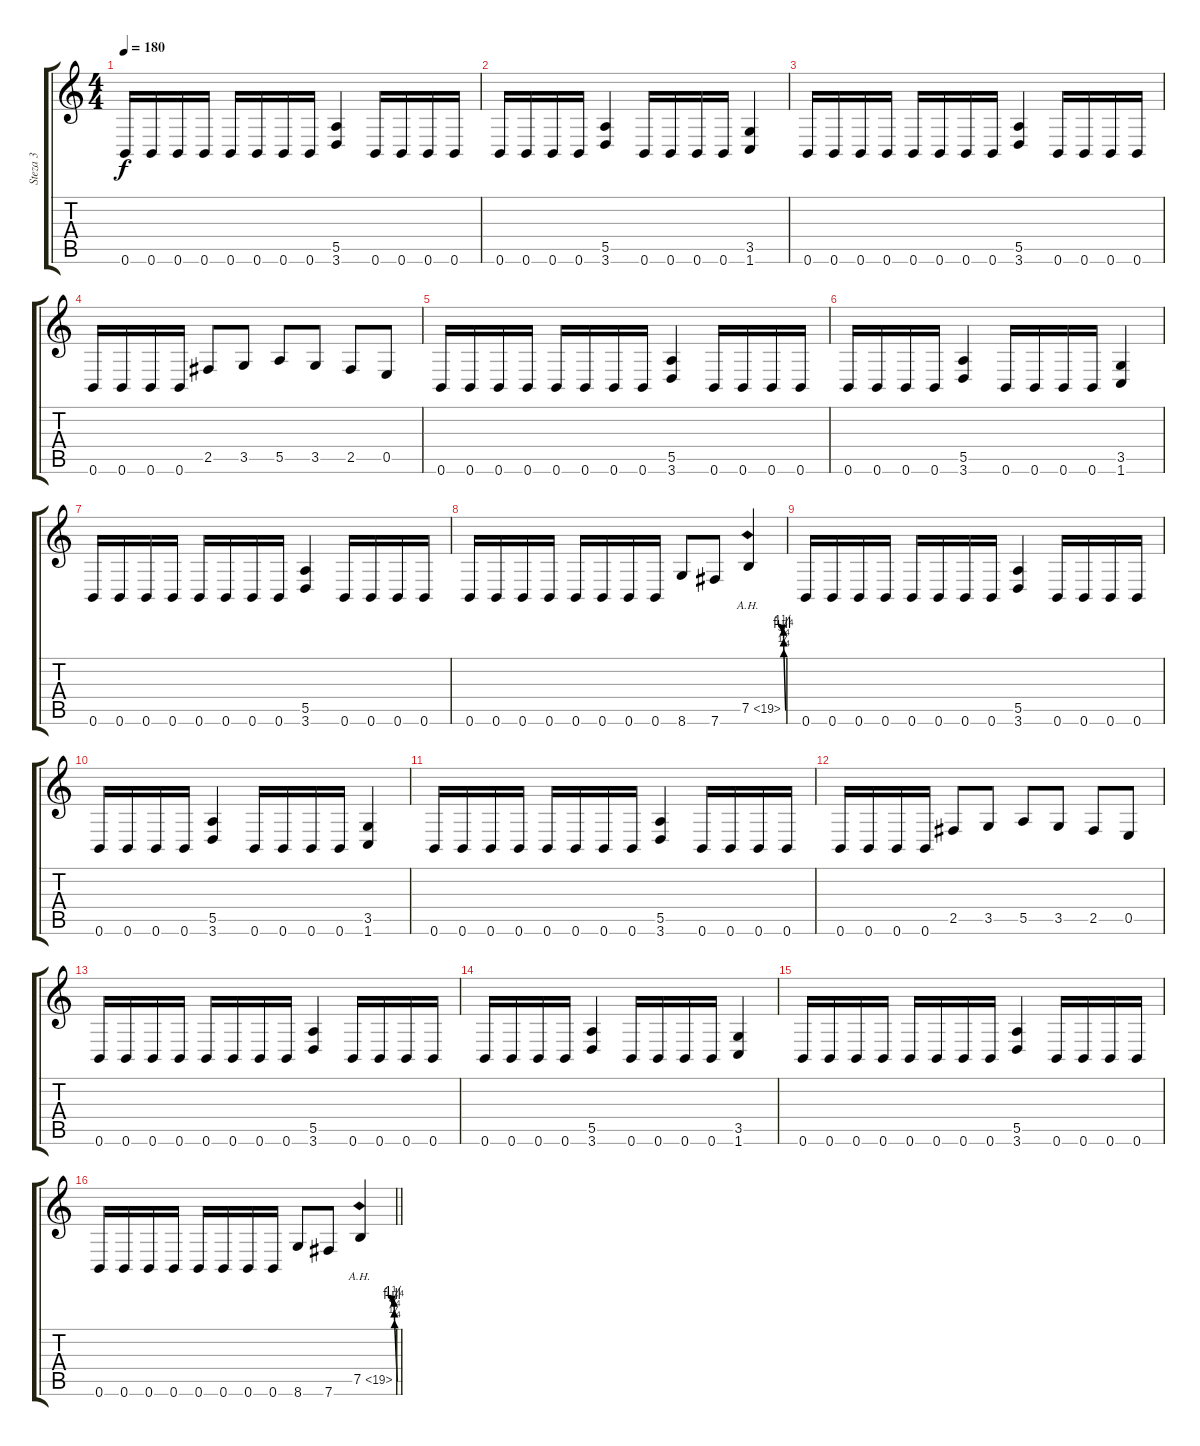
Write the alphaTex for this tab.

\track ("Steza 3" "Steza 3") {instrument overdrivenguitar}
\staff {score tabs}
\tuning (B3 Gb3 D3 A2 E2 B1) {hide}
\ts (4 4)
\section ("" "")
\tempo 180
\clef g2
\ks c
0.6.16{dy f} 0.6.16 0.6.16 0.6.16 0.6.16 0.6.16 0.6.16 0.6.16 (5.5 3.6).4 0.6.16 0.6.16 0.6.16 0.6.16 |
0.6.16 0.6.16 0.6.16 0.6.16 (5.5 3.6).4 0.6.16 0.6.16 0.6.16 0.6.16 (3.5 1.6).4 |
0.6.16 0.6.16 0.6.16 0.6.16 0.6.16 0.6.16 0.6.16 0.6.16 (5.5 3.6).4 0.6.16 0.6.16 0.6.16 0.6.16 |
0.6.16 0.6.16 0.6.16 0.6.16 2.5.8 3.5.8 5.5.8 3.5.8 2.5.8 0.5.8 |
0.6.16 0.6.16 0.6.16 0.6.16 0.6.16 0.6.16 0.6.16 0.6.16 (5.5 3.6).4 0.6.16 0.6.16 0.6.16 0.6.16 |
0.6.16 0.6.16 0.6.16 0.6.16 (5.5 3.6).4 0.6.16 0.6.16 0.6.16 0.6.16 (3.5 1.6).4 |
0.6.16 0.6.16 0.6.16 0.6.16 0.6.16 0.6.16 0.6.16 0.6.16 (5.5 3.6).4 0.6.16 0.6.16 0.6.16 0.6.16 |
0.6.16 0.6.16 0.6.16 0.6.16 0.6.16 0.6.16 0.6.16 0.6.16 8.6.8 7.6.8 7.5{be (custom 0 0 31 1 34 3 38 5 45 5 60 4) ah 12}.4 |
0.6.16 0.6.16 0.6.16 0.6.16 0.6.16 0.6.16 0.6.16 0.6.16 (5.5 3.6).4 0.6.16 0.6.16 0.6.16 0.6.16 |
0.6.16 0.6.16 0.6.16 0.6.16 (5.5 3.6).4 0.6.16 0.6.16 0.6.16 0.6.16 (3.5 1.6).4 |
0.6.16 0.6.16 0.6.16 0.6.16 0.6.16 0.6.16 0.6.16 0.6.16 (5.5 3.6).4 0.6.16 0.6.16 0.6.16 0.6.16 |
0.6.16 0.6.16 0.6.16 0.6.16 2.5.8 3.5.8 5.5.8 3.5.8 2.5.8 0.5.8 |
0.6.16 0.6.16 0.6.16 0.6.16 0.6.16 0.6.16 0.6.16 0.6.16 (5.5 3.6).4 0.6.16 0.6.16 0.6.16 0.6.16 |
0.6.16 0.6.16 0.6.16 0.6.16 (5.5 3.6).4 0.6.16 0.6.16 0.6.16 0.6.16 (3.5 1.6).4 |
0.6.16 0.6.16 0.6.16 0.6.16 0.6.16 0.6.16 0.6.16 0.6.16 (5.5 3.6).4 0.6.16 0.6.16 0.6.16 0.6.16 |
\barLineRight lightlight
0.6.16 0.6.16 0.6.16 0.6.16 0.6.16 0.6.16 0.6.16 0.6.16 8.6.8 7.6.8 7.5{be (custom 0 0 31 1 34 3 38 5 45 5 60 4) ah 12}.4
